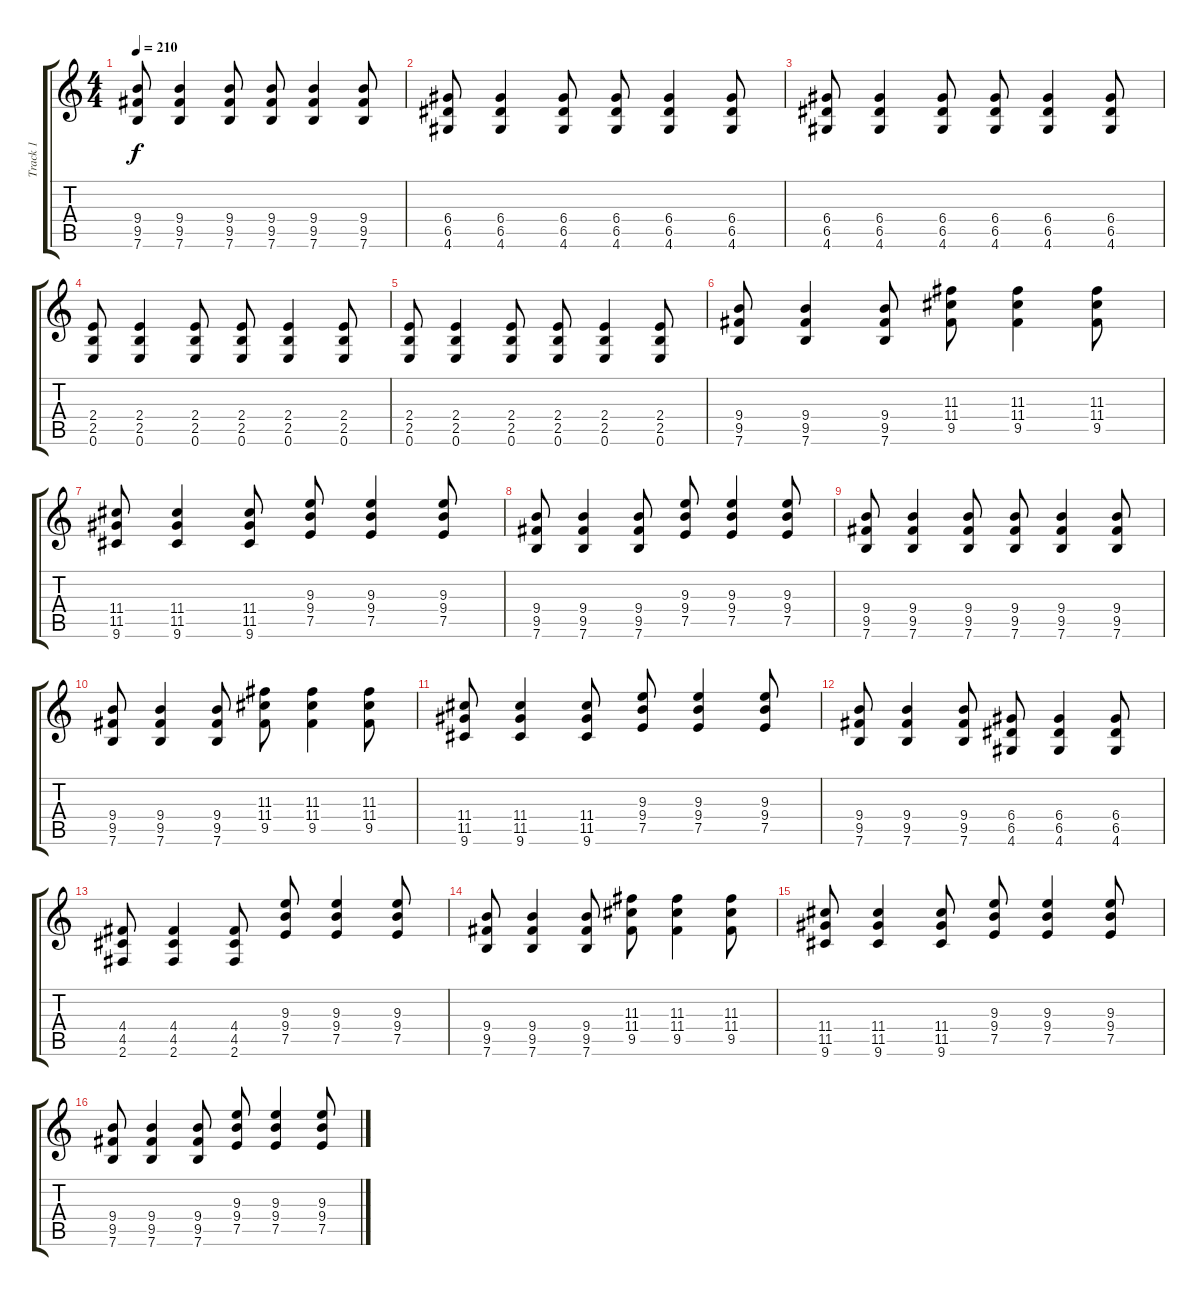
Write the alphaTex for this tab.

\track ("Track 1" "Track 1") {instrument overdrivenguitar}
\staff {score tabs}
\tuning (E4 B3 G3 D3 A2 E2) {hide}
\ts (4 4)
\tempo 210
\clef g2
\ks c
(9.4 9.5 7.6).8{dy f} (9.4 9.5 7.6).4 (9.4 9.5 7.6).8 (9.4 9.5 7.6).8 (9.4 9.5 7.6).4 (9.4 9.5 7.6).8 |
(6.4 6.5 4.6).8 (6.4 6.5 4.6).4 (6.4 6.5 4.6).8 (6.4 6.5 4.6).8 (6.4 6.5 4.6).4 (6.4 6.5 4.6).8 |
(6.4 6.5 4.6).8 (6.4 6.5 4.6).4 (6.4 6.5 4.6).8 (6.4 6.5 4.6).8 (6.4 6.5 4.6).4 (6.4 6.5 4.6).8 |
(2.4 2.5 0.6).8 (2.4 2.5 0.6).4 (2.4 2.5 0.6).8 (2.4 2.5 0.6).8 (2.4 2.5 0.6).4 (2.4 2.5 0.6).8 |
(2.4 2.5 0.6).8 (2.4 2.5 0.6).4 (2.4 2.5 0.6).8 (2.4 2.5 0.6).8 (2.4 2.5 0.6).4 (2.4 2.5 0.6).8 |
(9.4 9.5 7.6).8 (9.4 9.5 7.6).4 (9.4 9.5 7.6).8 (11.3 11.4 9.5).8 (11.3 11.4 9.5).4 (11.3 11.4 9.5).8 |
(11.4 11.5 9.6).8 (11.4 11.5 9.6).4 (11.4 11.5 9.6).8 (9.3 9.4 7.5).8 (9.3 9.4 7.5).4 (9.3 9.4 7.5).8 |
(9.4 9.5 7.6).8 (9.4 9.5 7.6).4 (9.4 9.5 7.6).8 (9.3 9.4 7.5).8 (9.3 9.4 7.5).4 (9.3 9.4 7.5).8 |
(9.4 9.5 7.6).8 (9.4 9.5 7.6).4 (9.4 9.5 7.6).8 (9.4 9.5 7.6).8 (9.4 9.5 7.6).4 (9.4 9.5 7.6).8 |
(9.4 9.5 7.6).8 (9.4 9.5 7.6).4 (9.4 9.5 7.6).8 (11.3 11.4 9.5).8 (11.3 11.4 9.5).4 (11.3 11.4 9.5).8 |
(11.4 11.5 9.6).8 (11.4 11.5 9.6).4 (11.4 11.5 9.6).8 (9.3 9.4 7.5).8 (9.3 9.4 7.5).4 (9.3 9.4 7.5).8 |
(9.4 9.5 7.6).8 (9.4 9.5 7.6).4 (9.4 9.5 7.6).8 (6.4 6.5 4.6).8 (6.4 6.5 4.6).4 (6.4 6.5 4.6).8 |
(4.4 4.5 2.6).8 (4.4 4.5 2.6).4 (4.4 4.5 2.6).8 (9.3 9.4 7.5).8 (9.3 9.4 7.5).4 (9.3 9.4 7.5).8 |
(9.4 9.5 7.6).8 (9.4 9.5 7.6).4 (9.4 9.5 7.6).8 (11.3 11.4 9.5).8 (11.3 11.4 9.5).4 (11.3 11.4 9.5).8 |
(11.4 11.5 9.6).8 (11.4 11.5 9.6).4 (11.4 11.5 9.6).8 (9.3 9.4 7.5).8 (9.3 9.4 7.5).4 (9.3 9.4 7.5).8 |
(9.4 9.5 7.6).8 (9.4 9.5 7.6).4 (9.4 9.5 7.6).8 (9.3 9.4 7.5).8 (9.3 9.4 7.5).4 (9.3 9.4 7.5).8
